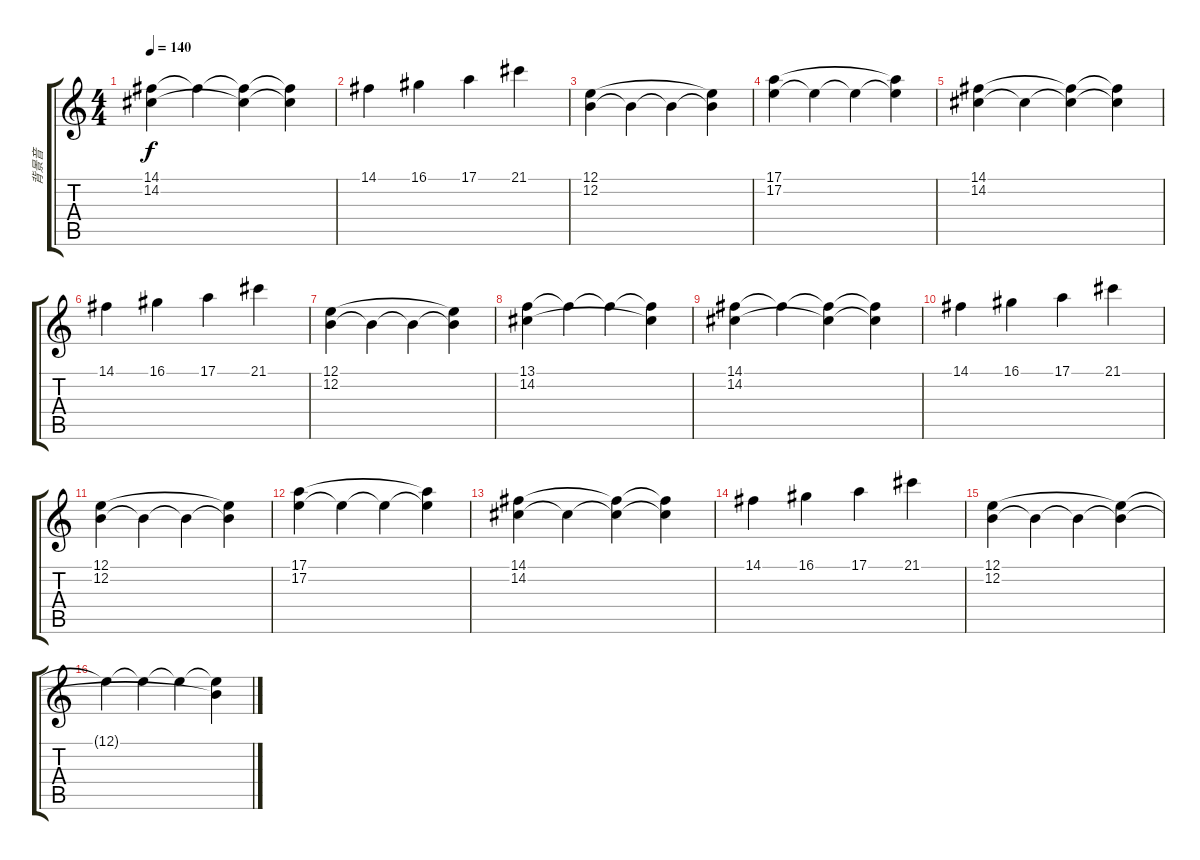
\track ("背景音" "背景音") {instrument stringensemble2}
\staff {score tabs}
\tuning (E4 B3 G3 D3 A2 E2) {hide}
\ts (4 4)
\tempo 140
\clef g2
\ks c
(14.1 14.2).4{dy f volume 8} 14.1{t}.4 (14.1{t} 14.2{t}).4 (14.1{t} 14.2{t}).4 |
14.1.4 16.1.4 17.1.4 21.1.4 |
(12.1 12.2).4 12.2{t}.4 12.2{t}.4 (12.1{t} 12.2{t}).4 |
(17.1 17.2).4 17.2{t}.4 17.2{t}.4 (17.1{t} 17.2{t}).4 |
(14.1 14.2).4 14.2{t}.4 (14.1{t} 14.2{t}).4 (14.1{t} 14.2{t}).4 |
14.1.4 16.1.4 17.1.4 21.1.4 |
(12.1 12.2).4 12.2{t}.4 12.2{t}.4 (12.1{t} 12.2{t}).4 |
(13.1 14.2).4 13.1{t}.4 13.1{t}.4 (13.1{t} 14.2{t}).4 |
(14.1 14.2).4 14.1{t}.4 (14.1{t} 14.2{t}).4 (14.1{t} 14.2{t}).4 |
14.1.4 16.1.4 17.1.4 21.1.4 |
(12.1 12.2).4 12.2{t}.4 12.2{t}.4 (12.1{t} 12.2{t}).4 |
(17.1 17.2).4 17.2{t}.4 17.2{t}.4 (17.1{t} 17.2{t}).4 |
(14.1 14.2).4 14.2{t}.4 (14.1{t} 14.2{t}).4 (14.1{t} 14.2{t}).4 |
14.1.4 16.1.4 17.1.4 21.1.4 |
(12.1 12.2).4 12.2{t}.4 12.2{t}.4 (12.1{t} 12.2{t}).4 |
12.1{t}.4 12.1{t}.4 12.1{t}.4 (12.1{t} 12.2{t}).4
